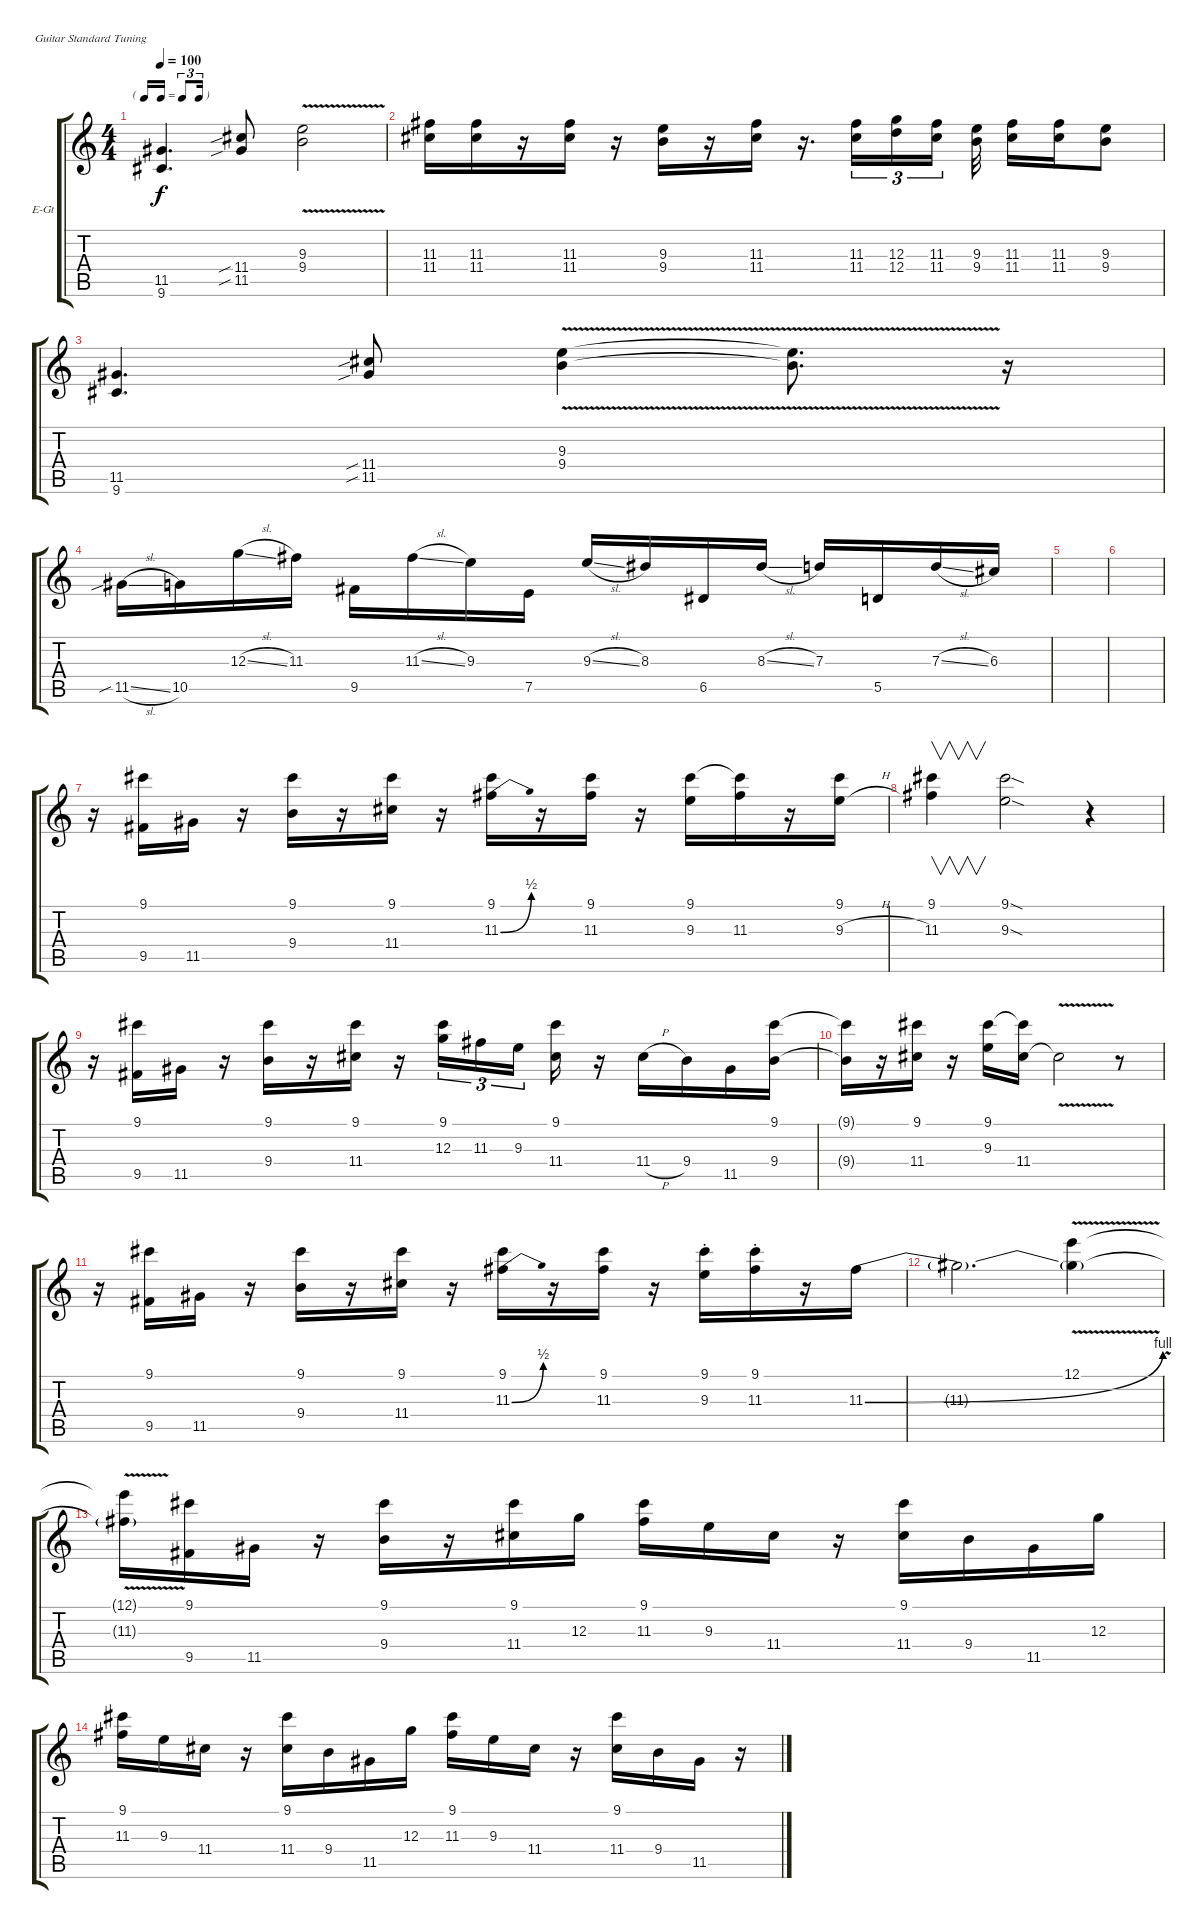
\bracketExtendMode groupsimilarinstruments
\firstSystemTrackNameOrientation horizontal
\otherSystemsTrackNameOrientation horizontal
\track ("Harmony Lead" "E-Gt") {instrument overdrivenguitar}
\staff {score tabs}
\tuning (E4 B3 G3 D3 A2 E2)
\ts (4 4)
\tf triplet16th
\tempo 100
\clef g2
\ks c
(9.6 11.5).4{d dy f} (11.5{sib} 11.4{sib}).8 (9.4{v} 9.3{v}).2 |
(11.3 11.4).16 (11.4 11.3).16 r.16 (11.3 11.4).16 r.16 (9.4 9.3).16 r.16 (11.4 11.3).16 r.16{d} (11.3 11.4).16{tu (3 2)} (12.4 12.3).16{tu (3 2)} (11.4 11.3).16{tu (3 2)} (9.3 9.4).32 (11.4 11.3).16 (11.4 11.3).16 (9.3 9.4).8 |
(9.6 11.5).4{d} (11.5{sib} 11.4{sib}).8 (9.4{v} 9.3{v}).4 (9.4{t} 9.3{t}).8{d} r.16 |
11.5{sib sl}.16 10.5.16 12.3{sl}.16 11.3.16 9.5.16 11.3{sl}.16 9.3.16 7.5.16 9.3{sl}.16 8.3.16 6.5.16 8.3{sl}.16 7.3.16 5.5.16 7.3{sl}.16 6.3.16 |
|
|
r.16 (9.5 9.1).16 11.5.16 r.16 (9.4 9.1).16 r.16 (11.4 9.1).16 r.16 (11.3{be (bend 0 0 30 2)} 9.1).16 r.16 (11.3 9.1).16 r.16 (9.1 9.3).16 (11.3 9.1{t}).16 r.16 (9.1 9.3{h}).16 |
(9.1 11.3).4{v} (9.1{sod} 9.3{sod}).2 r.4 |
r.16 (9.5 9.1).16 11.5.16 r.16 (9.4 9.1).16 r.16 (11.4 9.1).16 r.16 (9.1 12.3).16{tu (3 2)} 11.3.16{tu (3 2)} 9.3.16{tu (3 2)} (11.4 9.1).16 r.16 11.4{h}.16 9.4.16 11.5.16 (9.4 9.1).16 |
(9.4{t} 9.1{t}).16 r.16 (11.4 9.1).16 r.16 (9.3 9.1).16 (11.4 9.1{t}).16 11.4{v t}.2 r.8 |
r.16 (9.5 9.1).16 11.5.16 r.16 (9.4 9.1).16 r.16 (11.4 9.1).16 r.16 (11.3{be (bend 0 0 30 2)} 9.1).16 r.16 (11.3 9.1).16 r.16 (9.1{st} 9.3{st}).16 (11.3{st} 9.1{st}).16 r.16 11.3{be (bend 28.2 0 59.4 4)}.16 |
11.3{t}.2{d} (11.3{v t} 12.1{v}).4 |
(11.3{t} 12.1{v t}).16 (9.5 9.1).16 11.5.16 r.16 (9.4 9.1).16 r.16 (11.4 9.1).16 12.3.16 (11.3 9.1).16 9.3.16 11.4.16 r.16 (11.4 9.1).16 9.4.16 11.5.16 12.3.16 |
(11.3 9.1).16 9.3.16 11.4.16 r.16 (11.4 9.1).16 9.4.16 11.5.16 12.3.16 (11.3 9.1).16 9.3.16 11.4.16 r.16 (11.4 9.1).16 9.4.16 11.5.16 r.16
